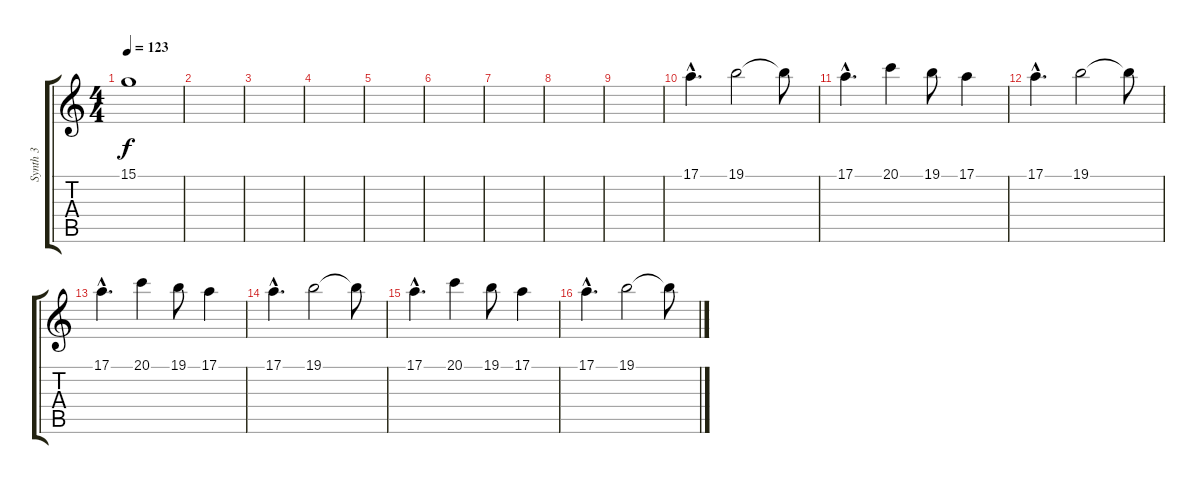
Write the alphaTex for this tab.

\track ("Synth 3" "Synth 3") {instrument pad8sweep}
\staff {score tabs}
\tuning (E4 B3 G3 D3 A2 E2) {hide}
\ts (4 4)
\tempo 123
\clef g2
\ks c
15.1.1{dy f volume 0} |
|
|
|
|
|
|
|
|
17.1{hac}.4{d} 19.1.2 19.1{t}.8 |
17.1{hac}.4{d} 20.1.4 19.1.8 17.1.4 |
17.1{hac}.4{d} 19.1.2 19.1{t}.8 |
17.1{hac}.4{d} 20.1.4 19.1.8 17.1.4 |
17.1{hac}.4{d} 19.1.2 19.1{t}.8 |
17.1{hac}.4{d} 20.1.4 19.1.8 17.1.4 |
17.1{hac}.4{d} 19.1.2 19.1{t}.8
